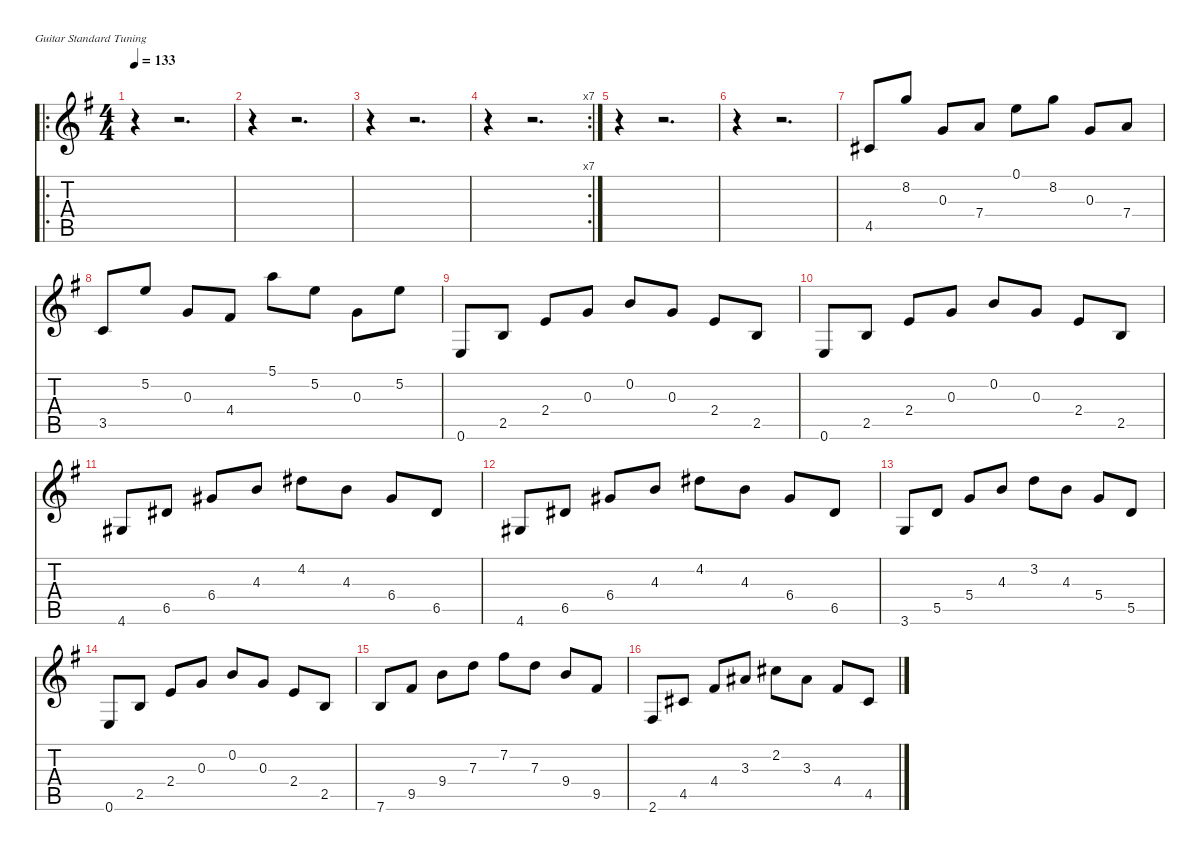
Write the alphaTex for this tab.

\defaultSystemsLayout 4
\hideDynamics
\bracketExtendMode nobrackets
\singleTrackTrackNamePolicy hidden
\multiTrackTrackNamePolicy hidden
\firstSystemTrackNameMode fullname
\firstSystemTrackNameOrientation horizontal
\otherSystemsTrackNameOrientation horizontal
\track ("Acoustic Guitar" "s.guit.") {instrument acousticguitarsteel}
\staff {score tabs}
\tuning (E4 B3 G3 D3 A2 E2)
\ro
\ts (4 4)
\tempo 133
\clef g2
\ks eminor
r.4{dy f beam Down} r.2{d beam Down} |
r.4{beam Down} r.2{d beam Down} |
r.4{beam Down} r.2{d beam Down} |
\rc 7
r.4{beam Down} r.2{d beam Down} |
r.4{beam Down} r.2{d beam Down} |
r.4{beam Down} r.2{d beam Down} |
4.5{acc #}.8{beam Up} 8.2{acc forcenatural}.8{beam Up} 0.3{acc forcenatural}.8{beam Up} 7.4{acc forcenatural}.8{beam Up} 0.1{acc forcenatural}.8{beam Down} 8.2{acc forcenatural}.8{beam Down} 0.3{acc forcenatural}.8{beam Up} 7.4{acc forcenatural}.8{beam Up} |
3.5{acc forcenatural}.8{beam Up} 5.2{acc forcenatural}.8{beam Up} 0.3{acc forcenatural}.8{beam Up} 4.4{acc #}.8{beam Up} 5.1{acc forcenatural}.8{beam Down} 5.2{acc forcenatural}.8{beam Down} 0.3{acc forcenatural}.8{beam Down} 5.2{acc forcenatural}.8{beam Down} |
0.6{acc forcenatural}.8{beam Up} 2.5{acc forcenatural}.8{beam Up} 2.4{acc forcenatural}.8{beam Up} 0.3{acc forcenatural}.8{beam Up} 0.2{acc forcenatural}.8{beam Up} 0.3{acc forcenatural}.8{beam Up} 2.4{acc forcenatural}.8{beam Up} 2.5{acc forcenatural}.8{beam Up} |
0.6{acc forcenatural}.8{beam Up} 2.5{acc forcenatural}.8{beam Up} 2.4{acc forcenatural}.8{beam Up} 0.3{acc forcenatural}.8{beam Up} 0.2{acc forcenatural}.8{beam Up} 0.3{acc forcenatural}.8{beam Up} 2.4{acc forcenatural}.8{beam Up} 2.5{acc forcenatural}.8{beam Up} |
4.6{acc #}.8{beam Up} 6.5{acc #}.8{beam Up} 6.4{acc #}.8{beam Up} 4.3{acc forcenatural}.8{beam Up} 4.2{acc #}.8{beam Down} 4.3{acc forcenatural}.8{beam Down} 6.4{acc #}.8{beam Up} 6.5{acc #}.8{beam Up} |
4.6{acc #}.8{beam Up} 6.5{acc #}.8{beam Up} 6.4{acc #}.8{beam Up} 4.3{acc forcenatural}.8{beam Up} 4.2{acc #}.8{beam Down} 4.3{acc forcenatural}.8{beam Down} 6.4{acc #}.8{beam Up} 6.5{acc #}.8{beam Up} |
3.6{acc forcenatural}.8{beam Up} 5.5{acc forcenatural}.8{beam Up} 5.4{acc forcenatural}.8{beam Up} 4.3{acc forcenatural}.8{beam Up} 3.2{acc forcenatural}.8{beam Down} 4.3{acc forcenatural}.8{beam Down} 5.4{acc forcenatural}.8{beam Up} 5.5{acc forcenatural}.8{beam Up} |
0.6{acc forcenatural}.8{beam Up} 2.5{acc forcenatural}.8{beam Up} 2.4{acc forcenatural}.8{beam Up} 0.3{acc forcenatural}.8{beam Up} 0.2{acc forcenatural}.8{beam Up} 0.3{acc forcenatural}.8{beam Up} 2.4{acc forcenatural}.8{beam Up} 2.5{acc forcenatural}.8{beam Up} |
7.6{acc forcenatural}.8{beam Up} 9.5{acc #}.8{beam Up} 9.4{acc forcenatural}.8{beam Down} 7.3{acc forcenatural}.8{beam Down} 7.2{acc #}.8{beam Down} 7.3{acc forcenatural}.8{beam Down} 9.4{acc forcenatural}.8{beam Up} 9.5{acc #}.8{beam Up} |
2.6{acc #}.8{beam Up} 4.5{acc #}.8{beam Up} 4.4{acc #}.8{beam Up} 3.3{acc #}.8{beam Up} 2.2{acc #}.8{beam Down} 3.3{acc #}.8{beam Down} 4.4{acc #}.8{beam Up} 4.5{acc #}.8{beam Up}
